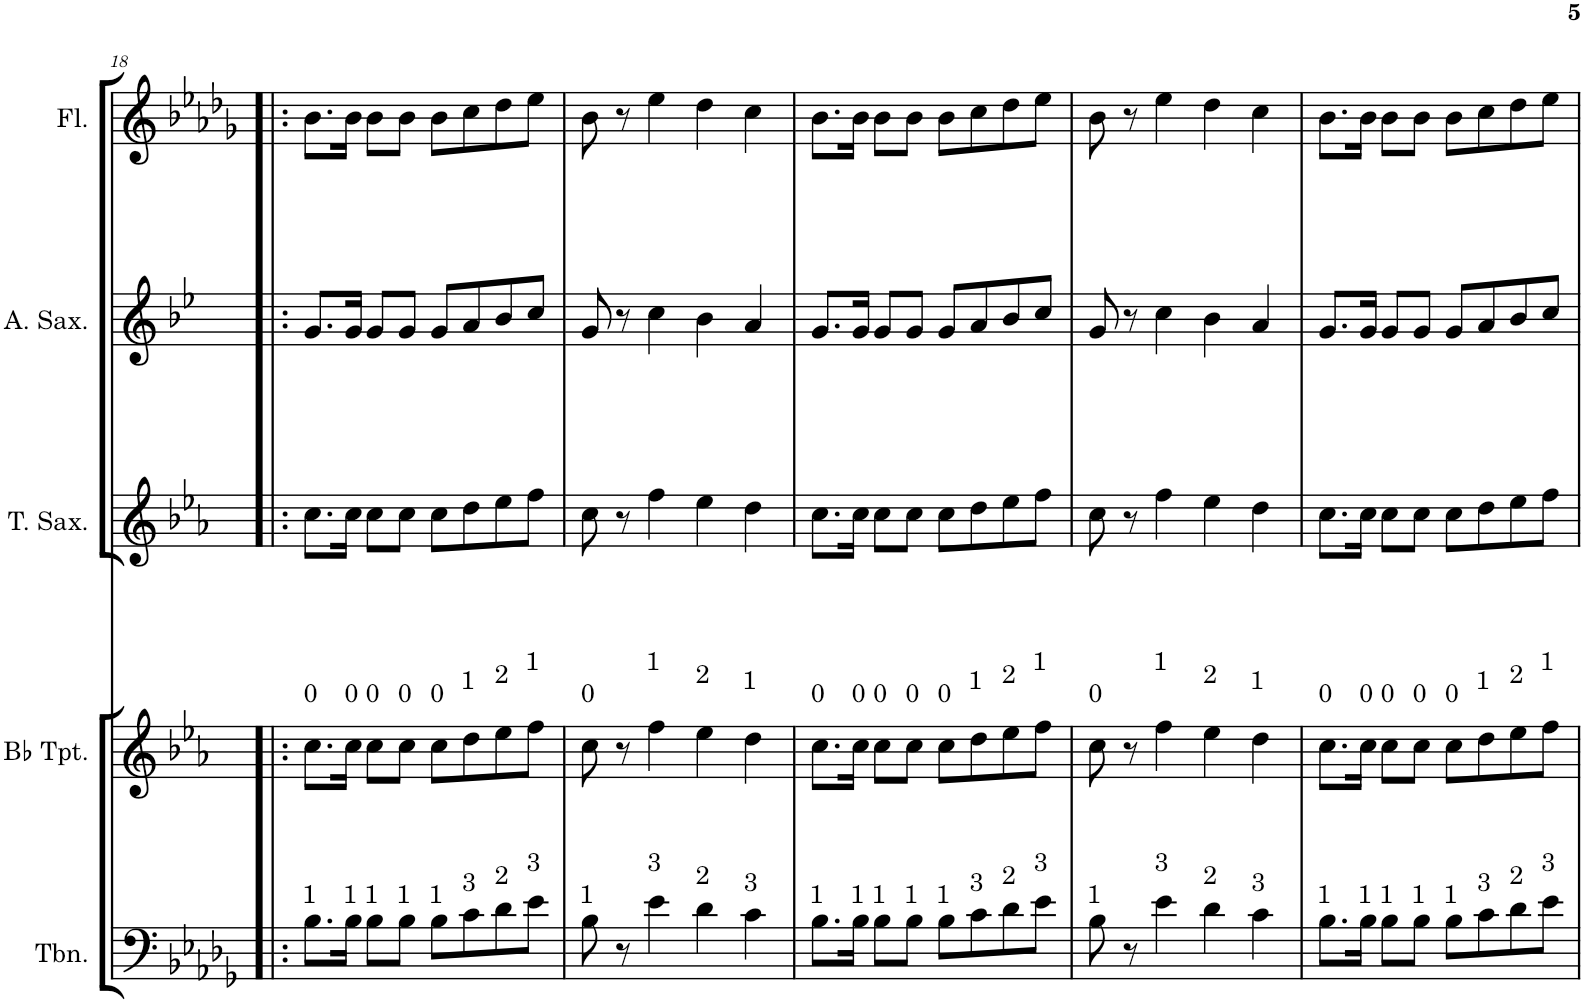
**kern	**kern	**kern	**kern	**kern
*part5	*part4	*part3	*part2	*part1
*staff5	*staff4	*staff3	*staff2	*staff1
*I"Trombone	*I"Bb Trumpet	*I"Tenor Saxophone	*I"Alto Saxophone	*I"Flute
*I'Tbn.	*I'Bb Tpt.	*I'T. Sax.	*I'A. Sax.	*I'Fl.
!!LO:PB:g=z
*clefF4	*clefG2	*clefG2	*clefG2	*clefG2
*	*Trd1c2	*Trd8c14	*Trd5c9	*
*k[b-e-a-d-g-]	*k[b-e-a-]	*k[b-e-a-]	*k[b-e-]	*k[b-e-a-d-g-]
*M4/4	*M4/4	*M4/4	*M4/4	*M4/4
=18!|:	=18!|:	=18!|:	=18!|:	=18!|:
!	!LO:TX:a:t=0	!	!	!
!LO:TX:a:t=1	!	!	!	!
8.B-\L	8.cc\L	8.cc\L	8.g/L	8.b-\L
!	!LO:TX:a:t=0	!	!	!
!LO:TX:a:t=1	!	!	!	!
16B-\Jk	16cc\Jk	16cc\Jk	16g/Jk	16b-\Jk
!	!LO:TX:a:t=0	!	!	!
!LO:TX:a:t=1	!	!	!	!
8B-\L	8cc\L	8cc\L	8g/L	8b-\L
!	!LO:TX:a:t=0	!	!	!
!LO:TX:a:t=1	!	!	!	!
8B-\J	8cc\J	8cc\J	8g/J	8b-\J
!	!LO:TX:a:t=0	!	!	!
!LO:TX:a:t=1	!	!	!	!
8B-\L	8cc\L	8cc\L	8g/L	8b-\L
!	!LO:TX:a:t=1	!	!	!
!LO:TX:a:t=3	!	!	!	!
8c\	8dd\	8dd\	8a/	8cc\
!	!LO:TX:a:t=2	!	!	!
!LO:TX:a:t=2	!	!	!	!
8d-\	8ee-\	8ee-\	8b-/	8dd-\
!	!LO:TX:a:t=1	!	!	!
!LO:TX:a:t=3	!	!	!	!
8e-\J	8ff\J	8ff\J	8cc/J	8ee-\J
=19	=19	=19	=19	=19
!	!LO:TX:a:t=0	!	!	!
!LO:TX:a:t=1	!	!	!	!
8B-\	8cc\	8cc\	8g/	8b-\
8r	8r	8r	8r	8r
!	!LO:TX:a:t=1	!	!	!
!LO:TX:a:t=3	!	!	!	!
4e-\	4ff\	4ff\	4cc\	4ee-\
!	!LO:TX:a:t=2	!	!	!
!LO:TX:a:t=2	!	!	!	!
4d-\	4ee-\	4ee-\	4b-\	4dd-\
!	!LO:TX:a:t=1	!	!	!
!LO:TX:a:t=3	!	!	!	!
4c\	4dd\	4dd\	4a/	4cc\
=20	=20	=20	=20	=20
!	!LO:TX:a:t=0	!	!	!
!LO:TX:a:t=1	!	!	!	!
8.B-\L	8.cc\L	8.cc\L	8.g/L	8.b-\L
!	!LO:TX:a:t=0	!	!	!
!LO:TX:a:t=1	!	!	!	!
16B-\Jk	16cc\Jk	16cc\Jk	16g/Jk	16b-\Jk
!	!LO:TX:a:t=0	!	!	!
!LO:TX:a:t=1	!	!	!	!
8B-\L	8cc\L	8cc\L	8g/L	8b-\L
!	!LO:TX:a:t=0	!	!	!
!LO:TX:a:t=1	!	!	!	!
8B-\J	8cc\J	8cc\J	8g/J	8b-\J
!	!LO:TX:a:t=0	!	!	!
!LO:TX:a:t=1	!	!	!	!
8B-\L	8cc\L	8cc\L	8g/L	8b-\L
!	!LO:TX:a:t=1	!	!	!
!LO:TX:a:t=3	!	!	!	!
8c\	8dd\	8dd\	8a/	8cc\
!	!LO:TX:a:t=2	!	!	!
!LO:TX:a:t=2	!	!	!	!
8d-\	8ee-\	8ee-\	8b-/	8dd-\
!	!LO:TX:a:t=1	!	!	!
!LO:TX:a:t=3	!	!	!	!
8e-\J	8ff\J	8ff\J	8cc/J	8ee-\J
=21	=21	=21	=21	=21
!	!LO:TX:a:t=0	!	!	!
!LO:TX:a:t=1	!	!	!	!
8B-\	8cc\	8cc\	8g/	8b-\
8r	8r	8r	8r	8r
!	!LO:TX:a:t=1	!	!	!
!LO:TX:a:t=3	!	!	!	!
4e-\	4ff\	4ff\	4cc\	4ee-\
!	!LO:TX:a:t=2	!	!	!
!LO:TX:a:t=2	!	!	!	!
4d-\	4ee-\	4ee-\	4b-\	4dd-\
!	!LO:TX:a:t=1	!	!	!
!LO:TX:a:t=3	!	!	!	!
4c\	4dd\	4dd\	4a/	4cc\
=22	=22	=22	=22	=22
!	!LO:TX:a:t=0	!	!	!
!LO:TX:a:t=1	!	!	!	!
8.B-\L	8.cc\L	8.cc\L	8.g/L	8.b-\L
!	!LO:TX:a:t=0	!	!	!
!LO:TX:a:t=1	!	!	!	!
16B-\Jk	16cc\Jk	16cc\Jk	16g/Jk	16b-\Jk
!	!LO:TX:a:t=0	!	!	!
!LO:TX:a:t=1	!	!	!	!
8B-\L	8cc\L	8cc\L	8g/L	8b-\L
!	!LO:TX:a:t=0	!	!	!
!LO:TX:a:t=1	!	!	!	!
8B-\J	8cc\J	8cc\J	8g/J	8b-\J
!	!LO:TX:a:t=0	!	!	!
!LO:TX:a:t=1	!	!	!	!
8B-\L	8cc\L	8cc\L	8g/L	8b-\L
!	!LO:TX:a:t=1	!	!	!
!LO:TX:a:t=3	!	!	!	!
8c\	8dd\	8dd\	8a/	8cc\
!	!LO:TX:a:t=2	!	!	!
!LO:TX:a:t=2	!	!	!	!
8d-\	8ee-\	8ee-\	8b-/	8dd-\
!	!LO:TX:a:t=1	!	!	!
!LO:TX:a:t=3	!	!	!	!
8e-\J	8ff\J	8ff\J	8cc/J	8ee-\J
=	=	=	=	=
*-	*-	*-	*-	*-
